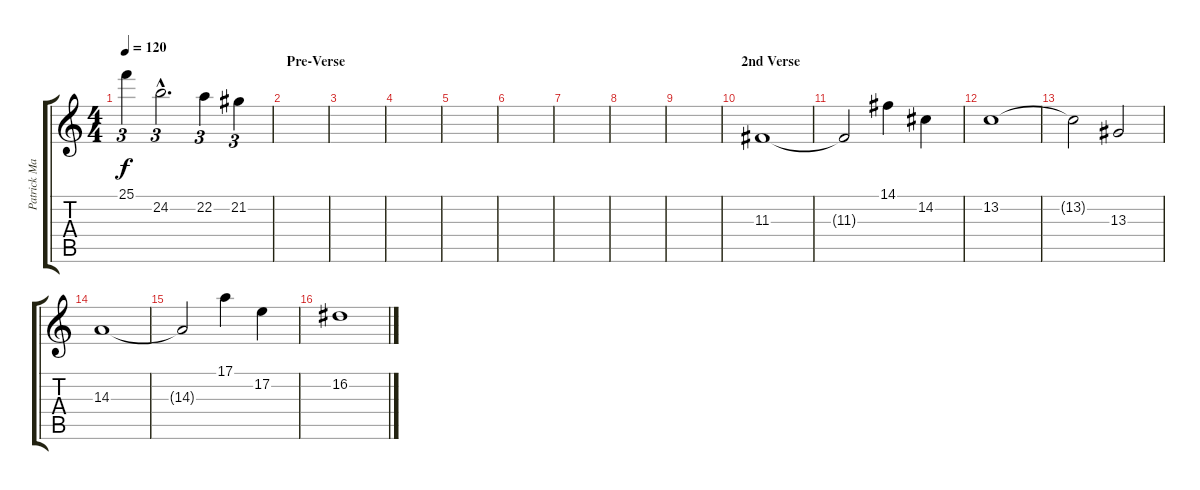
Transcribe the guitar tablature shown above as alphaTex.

\track ("Patrick Mameli " "Patrick Ma") {instrument stringensemble2}
\staff {score tabs}
\tuning (E4 B3 G3 D3 A2 E2) {hide}
\ts (4 4)
\tempo 120
\clef g2
\ks c
25.1.4{tu (3 2) dy f} 24.2{hac}.2{d tu (3 2)} 22.2.4{tu (3 2)} 21.2.4{tu (3 2)} |
\section ("" "Pre-Verse")
|
|
|
|
|
|
|
|
\section ("" "2nd Verse")
11.3.1{volume 16} |
11.3{t}.2 14.1.4 14.2.4 |
13.2.1 |
13.2{t}.2 13.3.2 |
14.3.1 |
14.3{t}.2 17.1.4 17.2.4 |
16.2.1
